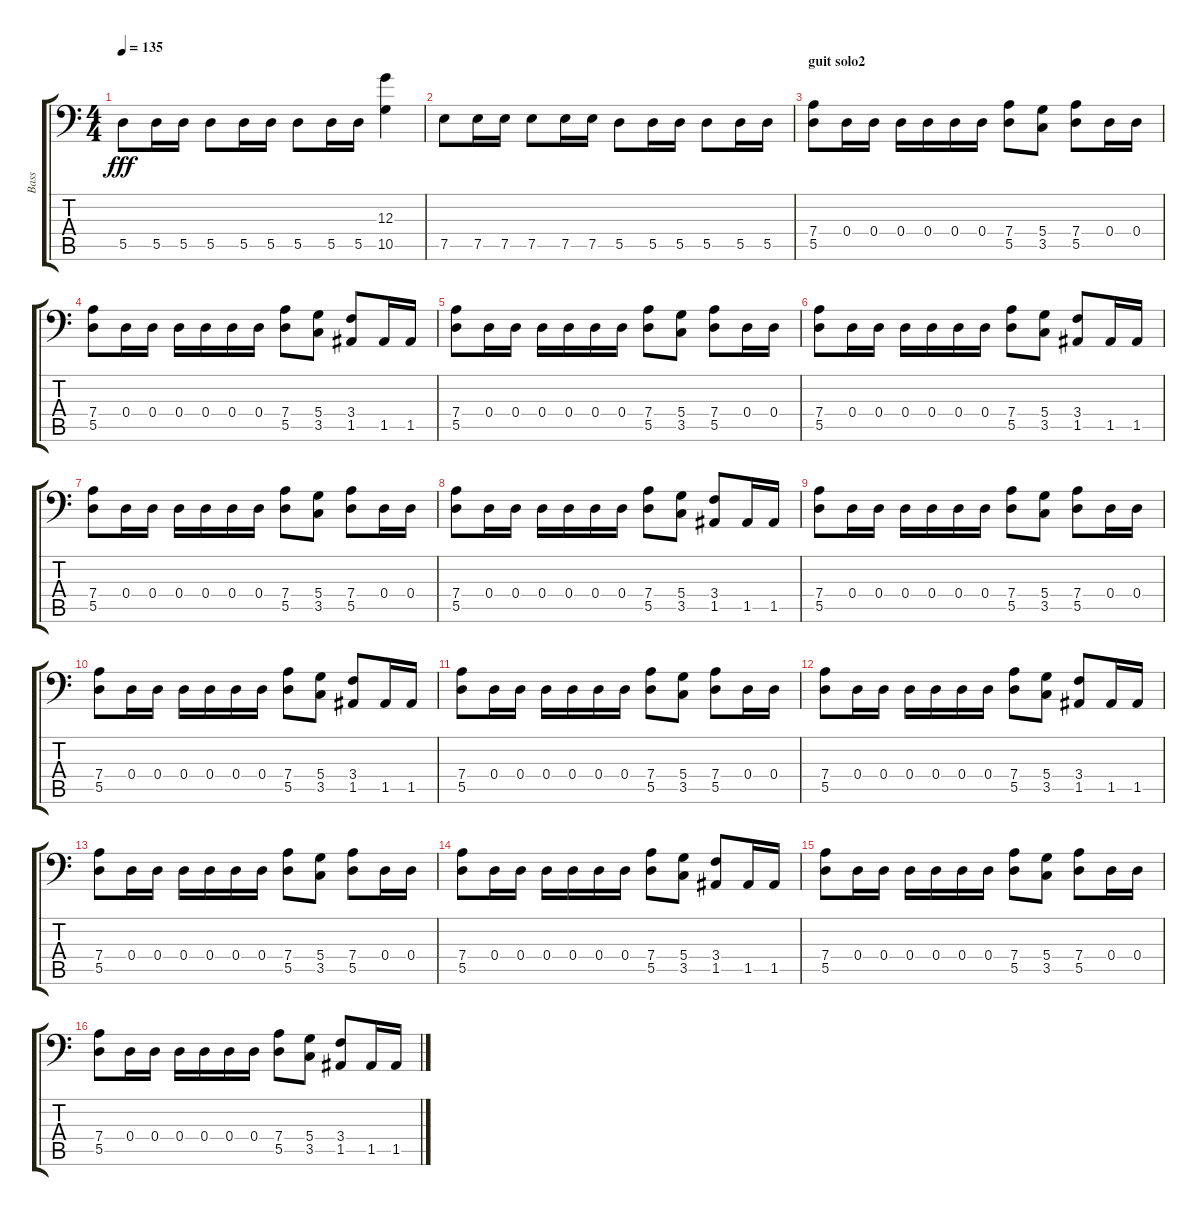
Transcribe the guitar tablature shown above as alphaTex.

\track ("Bass" "Bass") {instrument electricbassfinger}
\staff {score tabs}
\tuning (E3 B2 G2 D2 A1 E1) {hide}
\ts (4 4)
\tempo 135
\clef f4
\ks c
5.5.8{dy fff} 5.5.16 5.5.16 5.5.8 5.5.16 5.5.16 5.5.8 5.5.16 5.5.16 (12.3 10.5).4 |
7.5.8 7.5.16 7.5.16 7.5.8 7.5.16 7.5.16 5.5.8 5.5.16 5.5.16 5.5.8 5.5.16 5.5.16 |
\section ("" "guit solo2")
(7.4 5.5).8 0.4.16 0.4.16 0.4.16 0.4.16 0.4.16 0.4.16 (7.4 5.5).8 (5.4 3.5).8 (7.4 5.5).8 0.4.16 0.4.16 |
(7.4 5.5).8 0.4.16 0.4.16 0.4.16 0.4.16 0.4.16 0.4.16 (7.4 5.5).8 (5.4 3.5).8 (3.4 1.5).8 1.5.16 1.5.16 |
(7.4 5.5).8 0.4.16 0.4.16 0.4.16 0.4.16 0.4.16 0.4.16 (7.4 5.5).8 (5.4 3.5).8 (7.4 5.5).8 0.4.16 0.4.16 |
(7.4 5.5).8 0.4.16 0.4.16 0.4.16 0.4.16 0.4.16 0.4.16 (7.4 5.5).8 (5.4 3.5).8 (3.4 1.5).8 1.5.16 1.5.16 |
(7.4 5.5).8 0.4.16 0.4.16 0.4.16 0.4.16 0.4.16 0.4.16 (7.4 5.5).8 (5.4 3.5).8 (7.4 5.5).8 0.4.16 0.4.16 |
(7.4 5.5).8 0.4.16 0.4.16 0.4.16 0.4.16 0.4.16 0.4.16 (7.4 5.5).8 (5.4 3.5).8 (3.4 1.5).8 1.5.16 1.5.16 |
(7.4 5.5).8 0.4.16 0.4.16 0.4.16 0.4.16 0.4.16 0.4.16 (7.4 5.5).8 (5.4 3.5).8 (7.4 5.5).8 0.4.16 0.4.16 |
(7.4 5.5).8 0.4.16 0.4.16 0.4.16 0.4.16 0.4.16 0.4.16 (7.4 5.5).8 (5.4 3.5).8 (3.4 1.5).8 1.5.16 1.5.16 |
(7.4 5.5).8 0.4.16 0.4.16 0.4.16 0.4.16 0.4.16 0.4.16 (7.4 5.5).8 (5.4 3.5).8 (7.4 5.5).8 0.4.16 0.4.16 |
(7.4 5.5).8 0.4.16 0.4.16 0.4.16 0.4.16 0.4.16 0.4.16 (7.4 5.5).8 (5.4 3.5).8 (3.4 1.5).8 1.5.16 1.5.16 |
(7.4 5.5).8 0.4.16 0.4.16 0.4.16 0.4.16 0.4.16 0.4.16 (7.4 5.5).8 (5.4 3.5).8 (7.4 5.5).8 0.4.16 0.4.16 |
(7.4 5.5).8 0.4.16 0.4.16 0.4.16 0.4.16 0.4.16 0.4.16 (7.4 5.5).8 (5.4 3.5).8 (3.4 1.5).8 1.5.16 1.5.16 |
(7.4 5.5).8 0.4.16 0.4.16 0.4.16 0.4.16 0.4.16 0.4.16 (7.4 5.5).8 (5.4 3.5).8 (7.4 5.5).8 0.4.16 0.4.16 |
(7.4 5.5).8 0.4.16 0.4.16 0.4.16 0.4.16 0.4.16 0.4.16 (7.4 5.5).8 (5.4 3.5).8 (3.4 1.5).8 1.5.16 1.5.16
